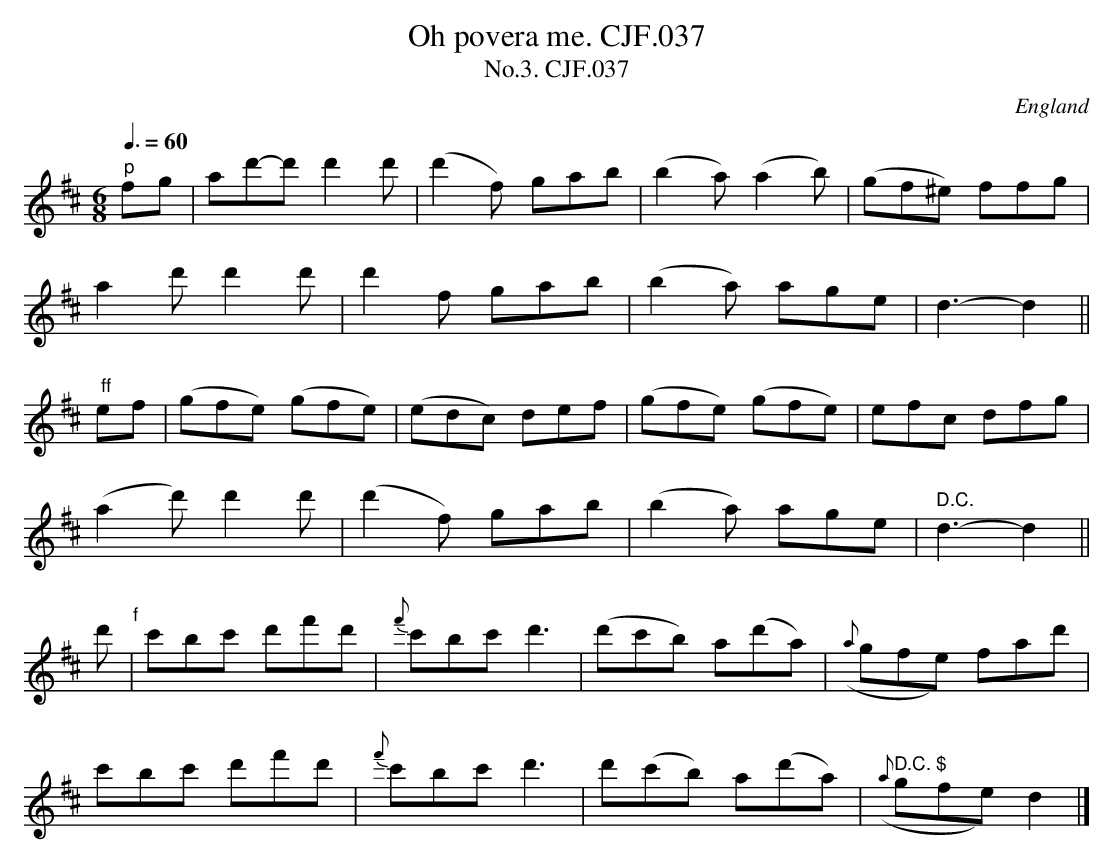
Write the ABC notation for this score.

X:1
T:Oh povera me. CJF.037
T:No.3. CJF.037
L:1/8
M:6/8
O:England
Q:3/8=60
K:D
"p"fg|\
ad'-d'd'2d'|(d'2f) gab|(b2a)(a2b)|(gf^e) ffg|!
a2d'd'2d'|d'2f gab|(b2a) age|d3-d2||!
" ff"ef|(gfe) (gfe)|(edc) def|(gfe) (gfe)|efc dfg|!
(a2d') d'2d'|(d'2f) gab|(b2a) age|" D.C."d3-d2||!
d'" f"|c'bc' d'f'd'|{f'}c'bc'd'3|\
(d'c'b) a(d'a)|({a}gfe) fad'|!
c'bc' d'f'd'|{f'}c'bc'd'3|d'(c'b) a(d'a) |({a}" D.C. $"gfe)d2|]
